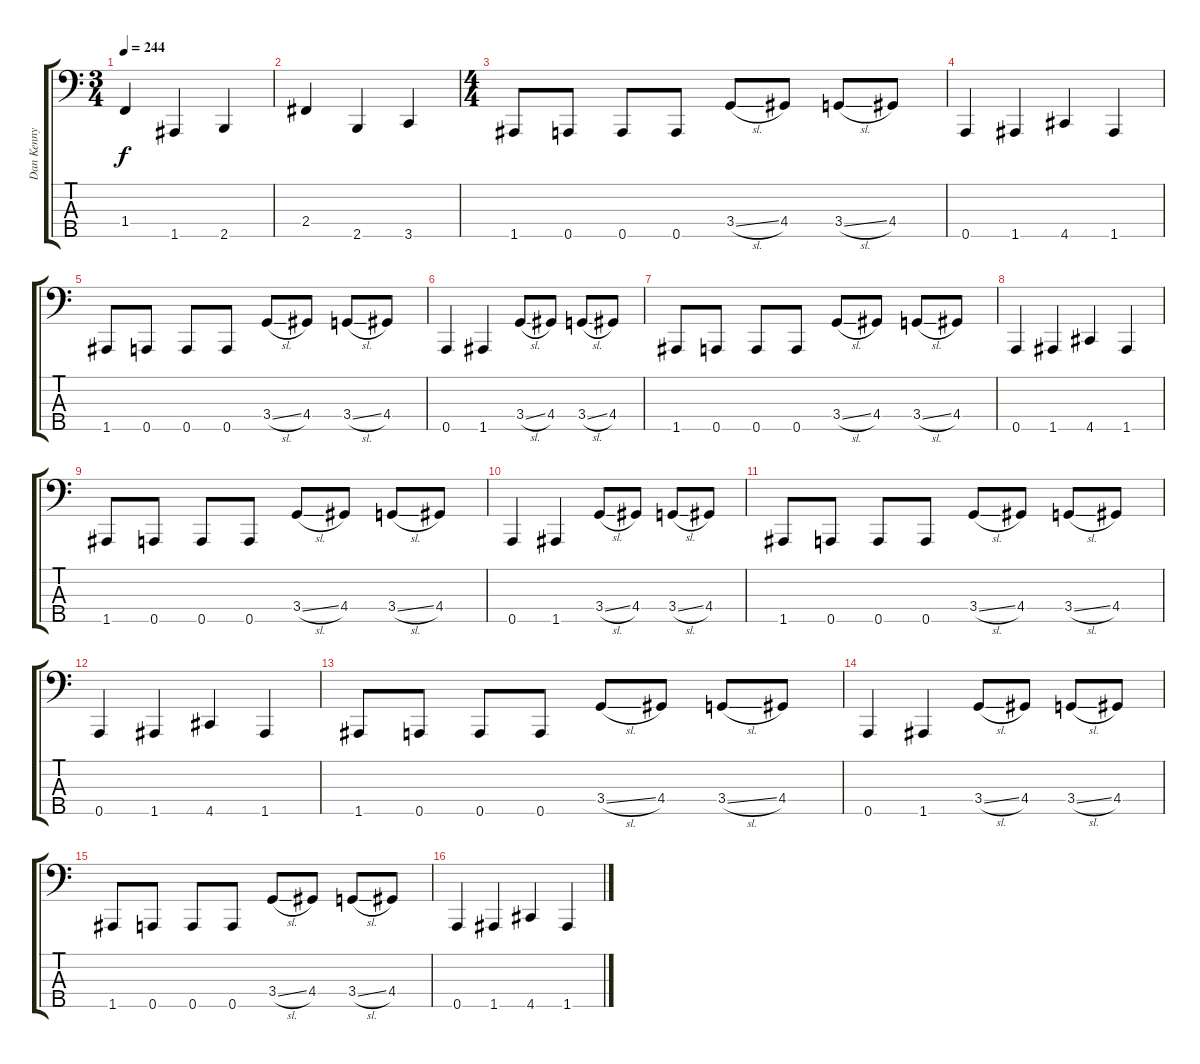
\track ("Dan Kenny" "Dan Kenny") {instrument electricbasspick}
\staff {score tabs}
\tuning (G2 D2 A1 E1 A0) {hide}
\ts (3 4)
\tempo 244
\clef f4
\ks c
1.4.4{dy f} 1.5.4 2.5.4 |
2.4.4 2.5.4 3.5.4 |
\ts (4 4)
1.5.8 0.5.8 0.5.8 0.5.8 3.4{sl}.8 4.4.8 3.4{sl}.8 4.4.8 |
0.5.4 1.5.4 4.5.4 1.5.4 |
1.5.8 0.5.8 0.5.8 0.5.8 3.4{sl}.8 4.4.8 3.4{sl}.8 4.4.8 |
0.5.4 1.5.4 3.4{sl}.8 4.4.8 3.4{sl}.8 4.4.8 |
1.5.8 0.5.8 0.5.8 0.5.8 3.4{sl}.8 4.4.8 3.4{sl}.8 4.4.8 |
0.5.4 1.5.4 4.5.4 1.5.4 |
1.5.8 0.5.8 0.5.8 0.5.8 3.4{sl}.8 4.4.8 3.4{sl}.8 4.4.8 |
0.5.4 1.5.4 3.4{sl}.8 4.4.8 3.4{sl}.8 4.4.8 |
1.5.8 0.5.8 0.5.8 0.5.8 3.4{sl}.8 4.4.8 3.4{sl}.8 4.4.8 |
0.5.4 1.5.4 4.5.4 1.5.4 |
1.5.8 0.5.8 0.5.8 0.5.8 3.4{sl}.8 4.4.8 3.4{sl}.8 4.4.8 |
0.5.4 1.5.4 3.4{sl}.8 4.4.8 3.4{sl}.8 4.4.8 |
1.5.8 0.5.8 0.5.8 0.5.8 3.4{sl}.8 4.4.8 3.4{sl}.8 4.4.8 |
0.5.4 1.5.4 4.5.4 1.5.4
